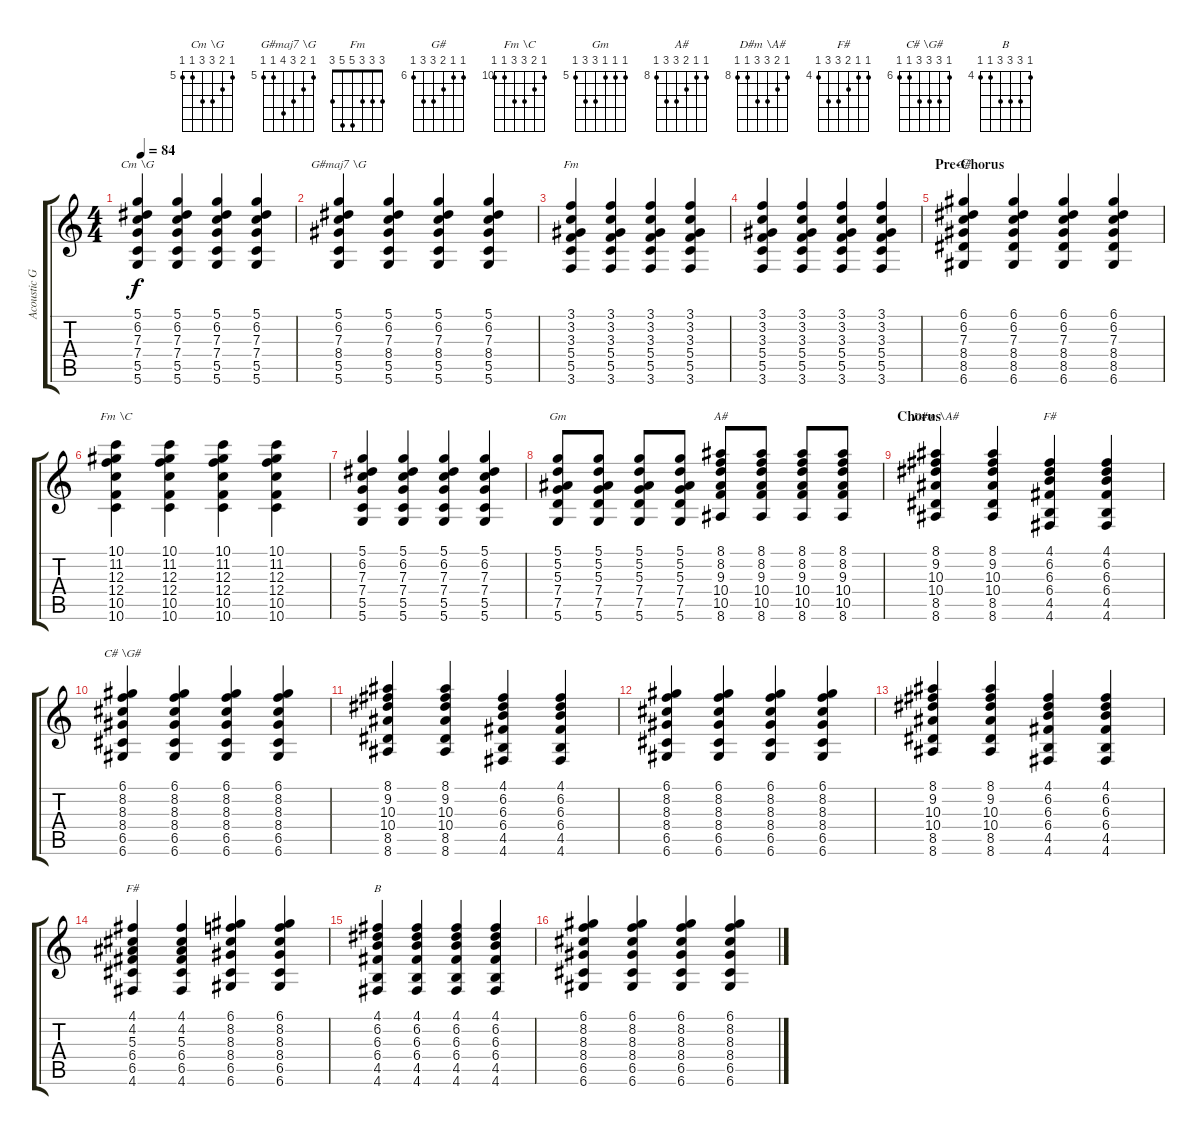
\track ("Acoustic Guitar (Lead)" "Acoustic G") {instrument electricguitarclean}
\staff {score tabs}
\tuning (D4 A3 F3 C3 G2 D2) {hide}
\chord ("Cm \\G" 5 6 7 7 5 5) {firstfret 5}
\chord ("G#maj7 \\G" 5 6 7 8 5 5) {firstfret 5}
\chord ("Fm" 3 3 3 5 5 3)
\chord ("G#" 6 6 7 8 8 6) {firstfret 6}
\chord ("Fm \\C" 10 11 12 12 10 10) {firstfret 10}
\chord ("Gm" 5 5 5 7 7 5) {firstfret 5}
\chord ("A#" 8 8 9 10 10 8) {firstfret 8}
\chord ("D#m \\A#" 8 9 10 10 8 8) {firstfret 8}
\chord ("F#" 4 6 6 6 4 4) {firstfret 4}
\chord ("C# \\G#" 6 8 8 8 6 6) {firstfret 6}
\chord ("F#" 4 4 5 6 6 4) {firstfret 4}
\chord ("B" 4 6 6 6 4 4) {firstfret 4}
\ts (4 4)
\tempo 84
\clef g2
\ks c
(5.1 6.2 7.3 7.4 5.5 5.6).4{ch "Cm \\G" dy f} (5.1 6.2 7.3 7.4 5.5 5.6).4 (5.1 6.2 7.3 7.4 5.5 5.6).4 (5.1 6.2 7.3 7.4 5.5 5.6).4 |
(5.1 6.2 7.3 8.4 5.5 5.6).4{ch "G#maj7 \\G"} (5.1 6.2 7.3 8.4 5.5 5.6).4 (5.1 6.2 7.3 8.4 5.5 5.6).4 (5.1 6.2 7.3 8.4 5.5 5.6).4 |
(3.1 3.2 3.3 5.4 5.5 3.6).4{ch "Fm"} (3.1 3.2 3.3 5.4 5.5 3.6).4 (3.1 3.2 3.3 5.4 5.5 3.6).4 (3.1 3.2 3.3 5.4 5.5 3.6).4 |
(3.1 3.2 3.3 5.4 5.5 3.6).4 (3.1 3.2 3.3 5.4 5.5 3.6).4 (3.1 3.2 3.3 5.4 5.5 3.6).4 (3.1 3.2 3.3 5.4 5.5 3.6).4 |
\section ("" "Pre-Chorus")
(6.1 6.2 7.3 8.4 8.5 6.6).4{ch "G#"} (6.1 6.2 7.3 8.4 8.5 6.6).4 (6.1 6.2 7.3 8.4 8.5 6.6).4 (6.1 6.2 7.3 8.4 8.5 6.6).4 |
(10.1 11.2 12.3 12.4 10.5 10.6).4{ch "Fm \\C"} (10.1 11.2 12.3 12.4 10.5 10.6).4 (10.1 11.2 12.3 12.4 10.5 10.6).4 (10.1 11.2 12.3 12.4 10.5 10.6).4 |
(5.1 6.2 7.3 7.4 5.5 5.6).4 (5.1 6.2 7.3 7.4 5.5 5.6).4 (5.1 6.2 7.3 7.4 5.5 5.6).4 (5.1 6.2 7.3 7.4 5.5 5.6).4 |
(5.1 5.2 5.3 7.4 7.5 5.6).8{ch "Gm"} (5.1 5.2 5.3 7.4 7.5 5.6).8 (5.1 5.2 5.3 7.4 7.5 5.6).8 (5.1 5.2 5.3 7.4 7.5 5.6).8 (8.1 8.2 9.3 10.4 10.5 8.6).8{ch "A#"} (8.1 8.2 9.3 10.4 10.5 8.6).8 (8.1 8.2 9.3 10.4 10.5 8.6).8 (8.1 8.2 9.3 10.4 10.5 8.6).8 |
\section ("" "Chorus")
(8.1 9.2 10.3 10.4 8.5 8.6).4{ch "D#m \\A#"} (8.1 9.2 10.3 10.4 8.5 8.6).4 (4.1 6.2 6.3 6.4 4.5 4.6).4{ch "F#"} (4.1 6.2 6.3 6.4 4.5 4.6).4 |
(6.1 8.2 8.3 8.4 6.5 6.6).4{ch "C# \\G#"} (6.1 8.2 8.3 8.4 6.5 6.6).4 (6.1 8.2 8.3 8.4 6.5 6.6).4 (6.1 8.2 8.3 8.4 6.5 6.6).4 |
(8.1 9.2 10.3 10.4 8.5 8.6).4 (8.1 9.2 10.3 10.4 8.5 8.6).4 (4.1 6.2 6.3 6.4 4.5 4.6).4 (4.1 6.2 6.3 6.4 4.5 4.6).4 |
(6.1 8.2 8.3 8.4 6.5 6.6).4 (6.1 8.2 8.3 8.4 6.5 6.6).4 (6.1 8.2 8.3 8.4 6.5 6.6).4 (6.1 8.2 8.3 8.4 6.5 6.6).4 |
(8.1 9.2 10.3 10.4 8.5 8.6).4 (8.1 9.2 10.3 10.4 8.5 8.6).4 (4.1 6.2 6.3 6.4 4.5 4.6).4 (4.1 6.2 6.3 6.4 4.5 4.6).4 |
(4.1 4.2 5.3 6.4 6.5 4.6).4{ch "F#"} (4.1 4.2 5.3 6.4 6.5 4.6).4 (6.1 8.2 8.3 8.4 6.5 6.6).4 (6.1 8.2 8.3 8.4 6.5 6.6).4 |
(4.1 6.2 6.3 6.4 4.5 4.6).4{ch "B"} (4.1 6.2 6.3 6.4 4.5 4.6).4 (4.1 6.2 6.3 6.4 4.5 4.6).4 (4.1 6.2 6.3 6.4 4.5 4.6).4 |
(6.1 8.2 8.3 8.4 6.5 6.6).4 (6.1 8.2 8.3 8.4 6.5 6.6).4 (6.1 8.2 8.3 8.4 6.5 6.6).4 (6.1 8.2 8.3 8.4 6.5 6.6).4
